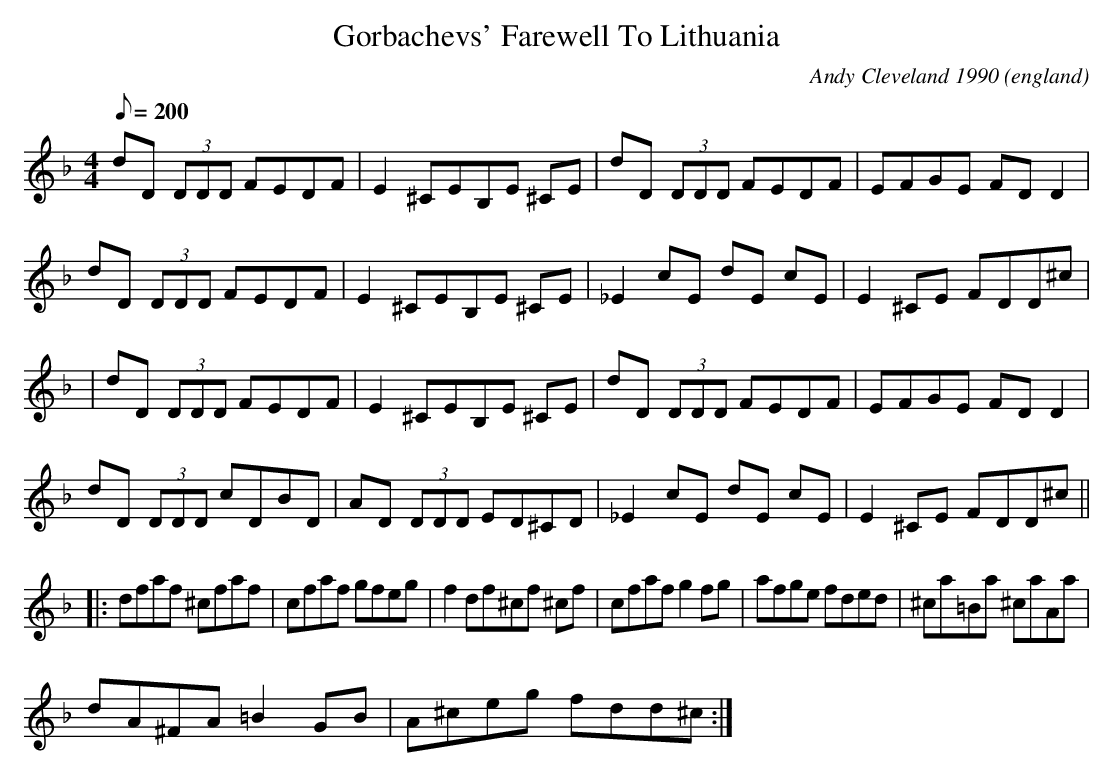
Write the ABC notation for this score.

X:1
T:Gorbachevs' Farewell To Lithuania
O:england
M:4/4
L:1/8
Q:200
C:Andy Cleveland 1990
K:Dm
dD (3DDD FEDF|E2 ^CEB,E ^CE|dD (3DDD FEDF|EFGE FDD2|
dD (3DDD FEDF|E2 ^CEB,E ^CE|_E2 cE dE cE|E2 ^CE FDD^c|
|dD (3DDD FEDF|E2 ^CEB,E ^CE|dD (3DDD FEDF|EFGE FDD2|
dD (3DDD cDBD|AD (3DDD ED^CD|_E2 cE dE cE|E2 ^CE FDD^c||
|:dfaf ^cfaf|cfaf gfeg|f2df^cf ^cf|cfaf g2fg|afge fded|^ca=Ba ^caAa|
dA^FA=B2GB|A^ceg fdd^c:|
